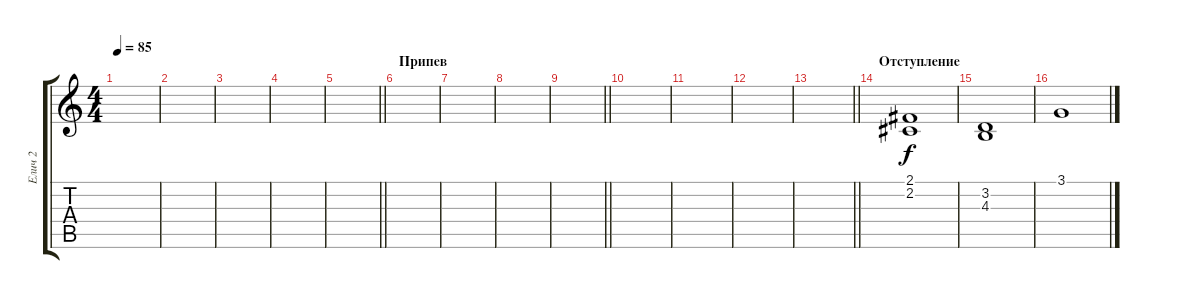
\track ("Елич 2" "Елич 2") {instrument electricpiano1}
\staff {score tabs}
\tuning (E4 B3 G3 D3 A2 E2) {hide}
\ts (4 4)
\tempo 85
\clef g2
\ks c
|
|
|
|
\barLineRight lightlight
|
\section ("" "Припев")
|
|
|
\barLineRight lightlight
|
|
|
|
\barLineRight lightlight
|
\section ("" "Отступление")
(2.1 2.2).1 |
(3.2 4.3).1 |
3.1.1
